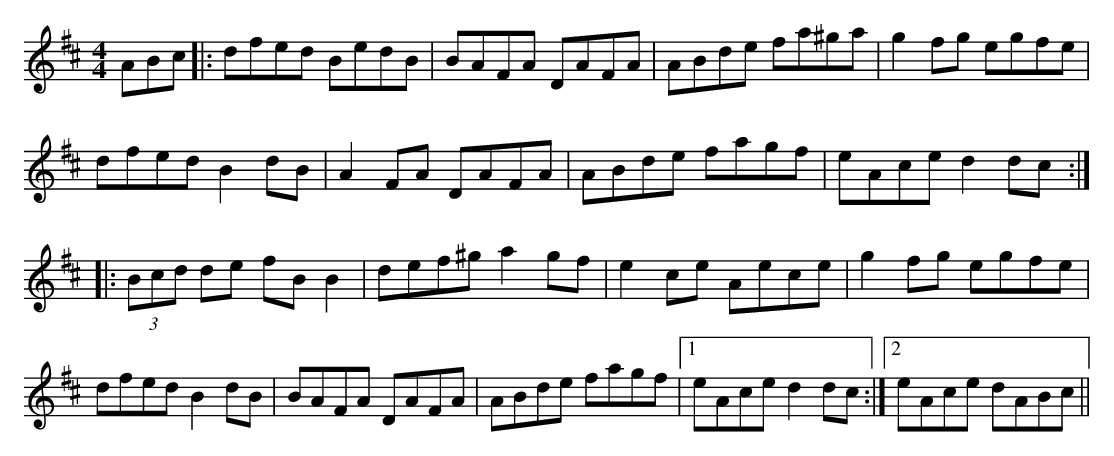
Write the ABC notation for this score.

X:1
M:4/4
K:D
ABc|:dfed BedB|BAFA DAFA|ABde fa^ga|g2fg egfe|
dfed B2dB|A2FA DAFA|ABde fagf|eAce d2dc:|
|:(3Bcd de fB B2|def^g a2gf|e2ce Aece|g2fg egfe|
dfed B2dB|BAFA DAFA|ABde fagf|1 eAce d2dc:|2 eAce dABc||
